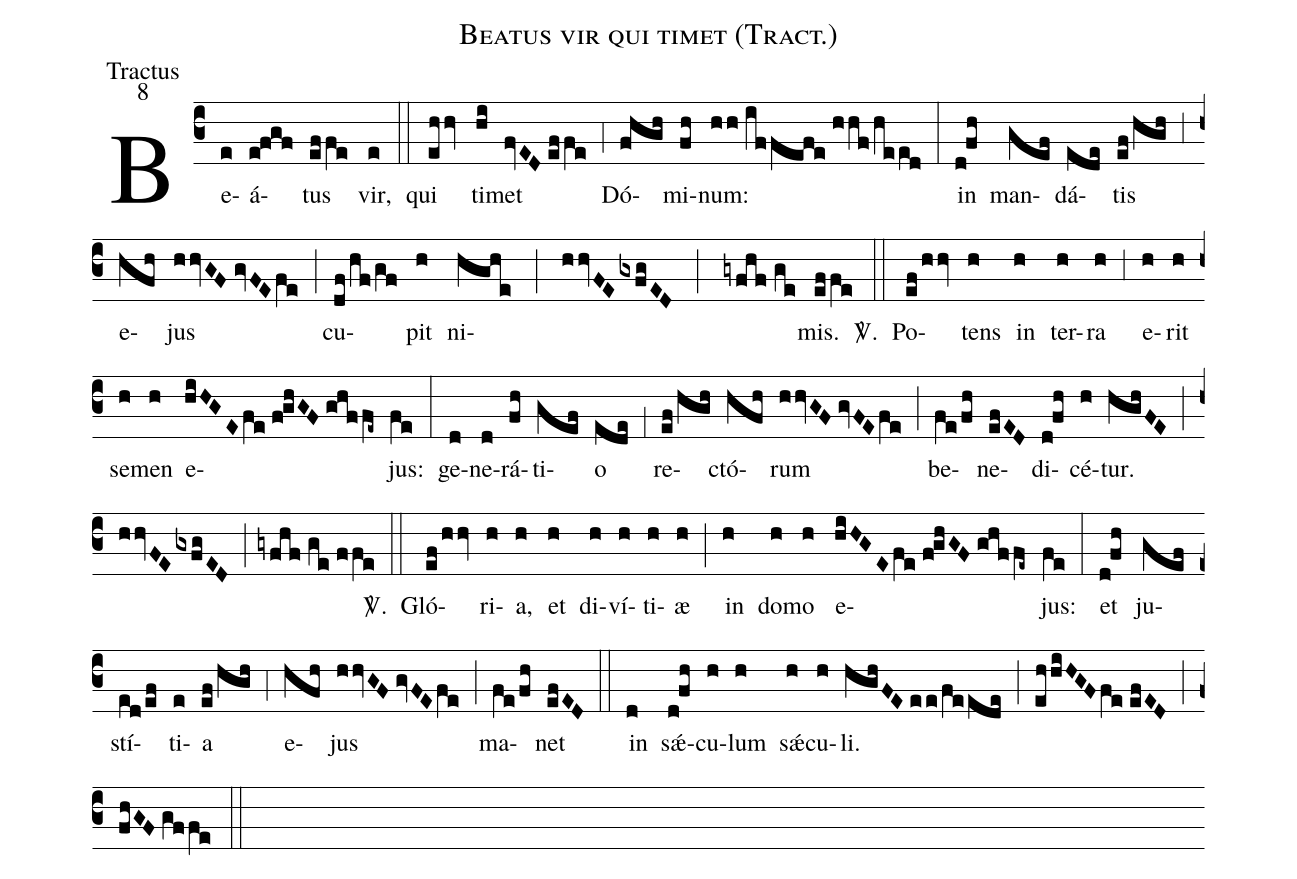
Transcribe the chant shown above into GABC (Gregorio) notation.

name:Beatus vir qui timet (Tract.);
office-part:Tractus;
mode:8;
%%
(c3) Be(e)á(e!fgf)tus(effe) vir,(e) (::) qui(ehhv) ti(hi)met(fvED//effe) (;4) Dó(fhgh)mi(fh)num:(hh//iffefe//hhf/heed) (:) in(d!fh) man(gef)dá(ede)tis(ef/hgh) (;3) e(hfh)jus(hhvGF//gvFE/fe) (;) cu(df/hf/gf)pit(h) ni(hghe;hhvFE/gxfgED;gyfhf//ge)mis.(effe) <sp>V/</sp>.(::) Po(ef/hhv)tens(h) in(h) ter(h)ra(h) (;3) e(h)rit(h) se(h)men(h) e(hiHGE/fe//f!ghGF//ghffe~)jus:(fe) (:) ge(d)ne(d)rá(fh)ti(gef)o(ede) (;1) re(ef/hgh)ctó(hfh)rum(hhvGF//gvFE/fe) (;) be(fe/fh)ne(efED)di(d!fh)cé(h)tur.(hghFE) (;) (hhvFE/gxfgED) (;) (gyfhf//ge//ffe) <sp>V/</sp>.(::) Gló(ef/hhv)ri(h)a,(h) et(h) di(h)ví(h)ti(h)æ(h) (;) in(h) do(h)mo(h) e(hiHGE/fe//f!ghGF//ghffe~)jus:(fe) (:) et(d!fh) ju(gef)stí(ed/ef)ti(e)a(ef/hgh) (;4) e(hfh)jus(hhvGF//gvFE/fe) (;) ma(fe/fh)net(efED) (::) in(d) s<sp>'ae</sp>(d!fh)cu(h)lum(h) s<sp>'ae</sp>(h)cu(h)li.(hghFE//ee/feede) (;) (ehhiHGF/fe//efED) (;) (fhGF//gffe) (::)
